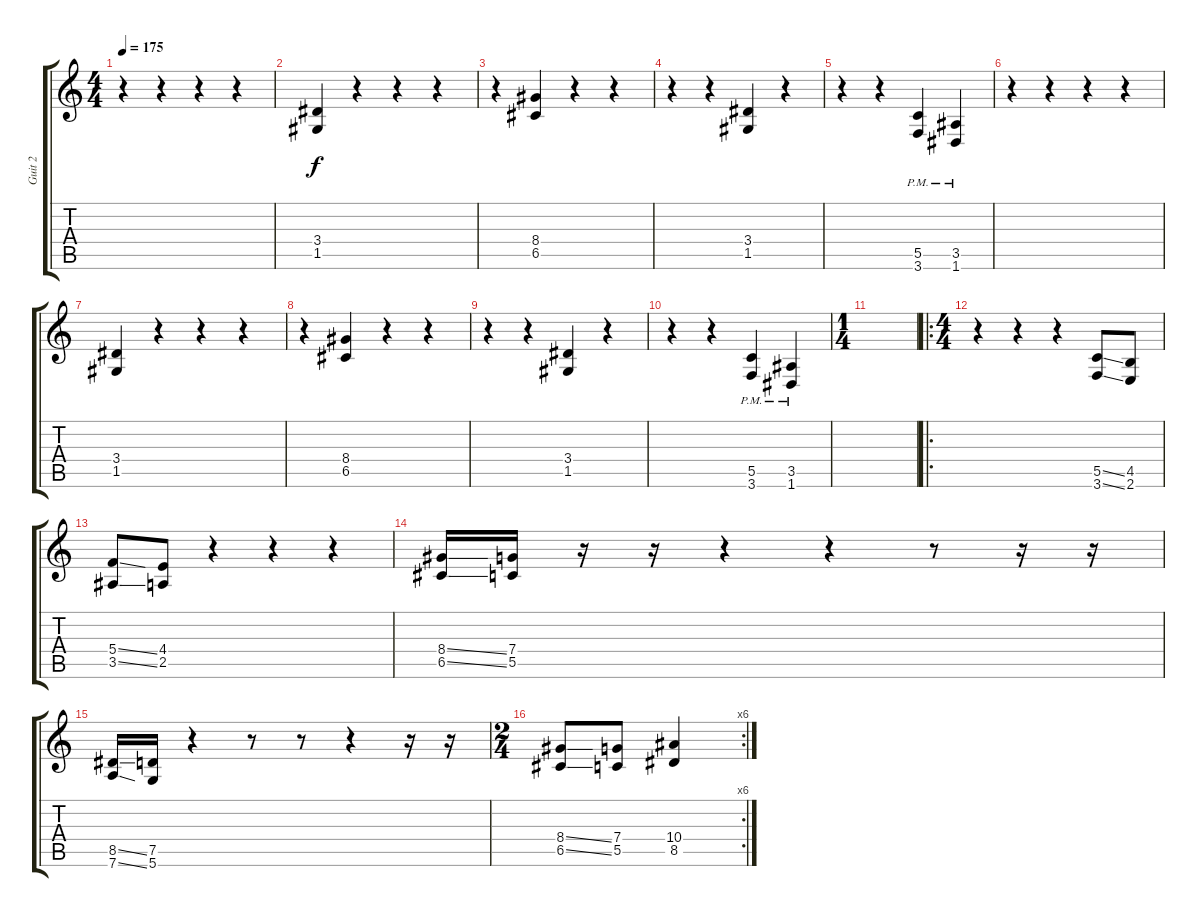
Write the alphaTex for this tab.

\track ("Guit 2" "Guit 2") {instrument distortionguitar}
\staff {score tabs}
\tuning (D4 A3 F3 C3 G2 D2) {hide}
\ts (4 4)
\tempo 175
\clef g2
\ks c
r.4{dy f} r.4 r.4 r.4 |
(3.4 1.5).4 r.4 r.4 r.4 |
r.4 (8.4 6.5).4 r.4 r.4 |
r.4 r.4 (3.4 1.5).4 r.4 |
r.4 r.4 (5.5 3.6{pm}).4 (3.5 1.6{pm}).4 |
r.4 r.4 r.4 r.4 |
(3.4 1.5).4 r.4 r.4 r.4 |
r.4 (8.4 6.5).4 r.4 r.4 |
r.4 r.4 (3.4 1.5).4 r.4 |
r.4 r.4 (5.5 3.6{pm}).4 (3.5 1.6{pm}).4 |
\ts (1 4)
|
\ro
\ts (4 4)
r.4 r.4 r.4 (5.5{ss} 3.6{ss}).8 (4.5 2.6).8 |
(5.4{ss} 3.5{ss}).8 (4.4 2.5).8 r.4 r.4 r.4 |
(8.4{ss} 6.5{ss}).16 (7.4 5.5).16 r.16 r.16 r.4 r.4 r.8 r.16 r.16 |
(8.5{ss} 7.6{ss}).16 (7.5 5.6).16 r.4 r.8 r.8 r.4 r.16 r.16 |
\rc 6
\ts (2 4)
(8.4{ss} 6.5{ss}).8 (7.4 5.5).8 (10.4 8.5).4
